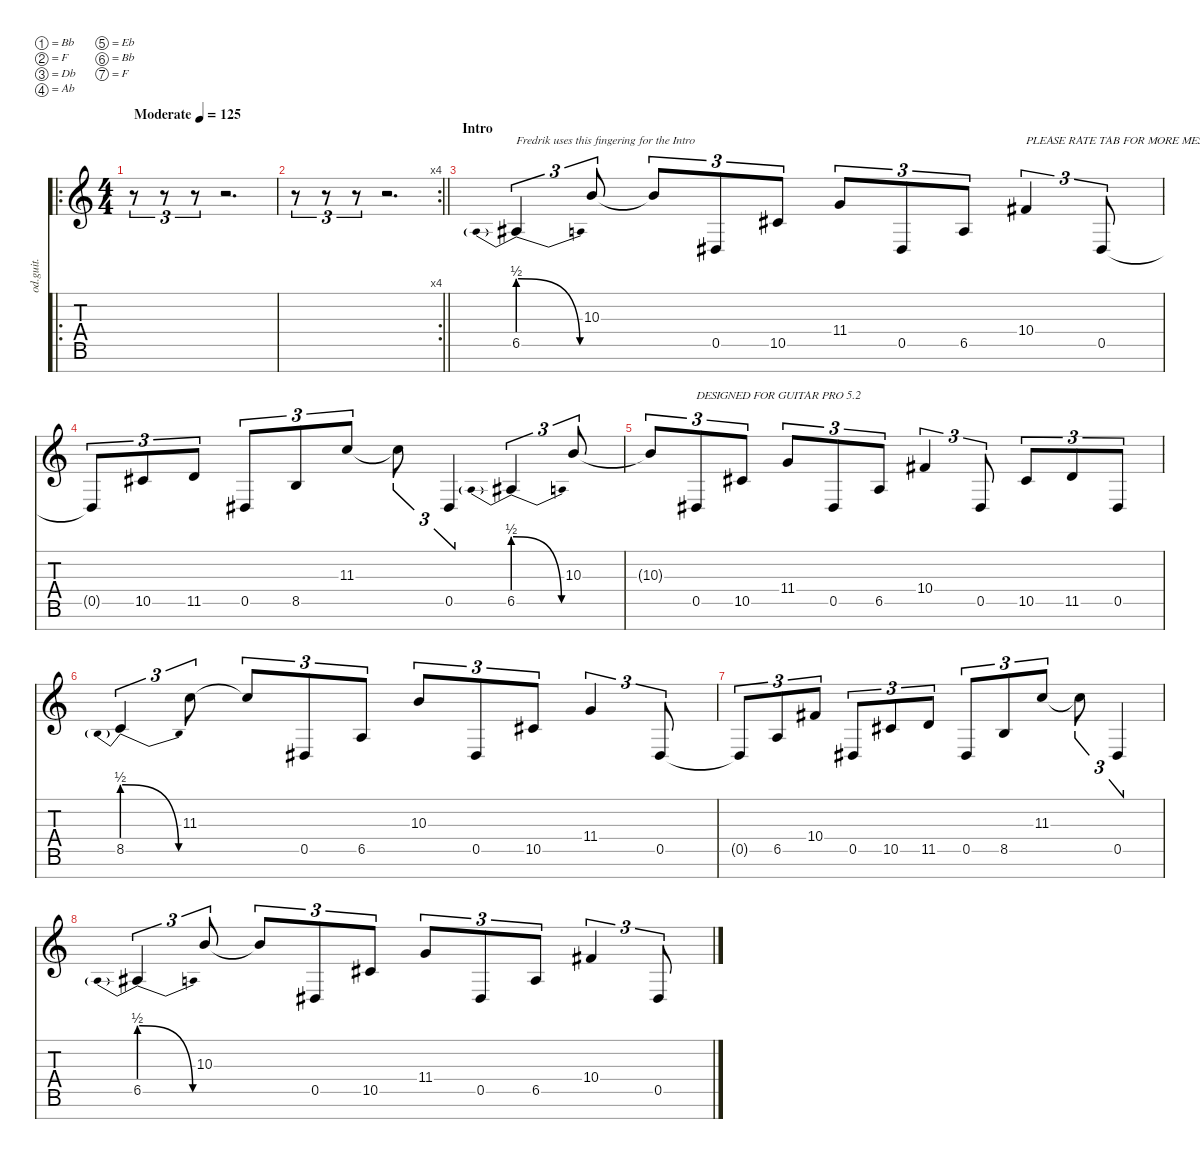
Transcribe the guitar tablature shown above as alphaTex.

\defaultSystemsLayout 4
\hideDynamics
\bracketExtendMode nobrackets
\track ("8 string guitar 1 (Fredrik Thordendal)" "od.guit.") {instrument overdrivenguitar}
\staff {score tabs}
\tuning (Bb3 F3 Db3 Ab2 Eb2 Bb1 F1)
\ro
\ts (4 4)
\beaming (8 2 2 2 2)
\tempo (125 "Moderate")
\clef g2
\ks c
r.8{tu (3 2) dy f instrument overdrivenguitar beam Down} r.8{tu (3 2) beam Down} r.8{tu (3 2) beam Down} r.2{d beam Down} |
\rc 4
\barLineRight lightlight
r.8{tu (3 2) beam Down} r.8{tu (3 2) beam Down} r.8{tu (3 2) beam Down} r.2{d beam Down} |
\section ("" "Intro")
6.5{be (prebendrelease 0 2 30 0)}.4{tu (3 2) txt "Fredrik uses this fingering for the Intro" beam Up} 10.3.8{tu (3 2) beam Up} 10.3{t}.8{tu (3 2) beam Up} 0.5{acc #}.8{tu (3 2) beam Up} 10.5{acc #}.8{tu (3 2) beam Up} 11.4.8{tu (3 2) beam Up} 0.5{acc #}.8{tu (3 2) beam Up} 6.5.8{tu (3 2) beam Up} 10.4{acc #}.4{tu (3 2) txt "PLEASE RATE TAB FOR MORE MESHUGGAH TABS" beam Up} 0.5{acc #}.8{tu (3 2) beam Up} |
0.5{t acc #}.8{tu (3 2) beam Up} 10.5{acc #}.8{tu (3 2) beam Up} 11.5.8{tu (3 2) beam Up} 0.5{acc #}.8{tu (3 2) beam Up} 8.5.8{tu (3 2) beam Up} 11.3.8{tu (3 2) beam Up} 11.3{t}.8{tu (3 2) beam Down} 0.5{acc #}.4{tu (3 2) beam Up} 6.5{be (prebendrelease 0 2 30 0)}.4{tu (3 2) beam Up} 10.3.8{tu (3 2) beam Up} |
10.3{t}.8{tu (3 2) beam Up} 0.5{acc #}.8{tu (3 2) txt "DESIGNED FOR GUITAR PRO 5.2" beam Up} 10.5{acc #}.8{tu (3 2) beam Up} 11.4.8{tu (3 2) beam Up} 0.5{acc #}.8{tu (3 2) beam Up} 6.5.8{tu (3 2) beam Up} 10.4{acc #}.4{tu (3 2) beam Up} 0.5{acc #}.8{tu (3 2) beam Up} 10.5{acc #}.8{tu (3 2) beam Up} 11.5.8{tu (3 2) beam Up} 0.5{acc #}.8{tu (3 2) beam Up} |
8.5{be (prebendrelease 0 2 30 0)}.4{tu (3 2) beam Up} 11.3.8{tu (3 2) beam Down} 11.3{t}.8{tu (3 2) beam Up} 0.5{acc #}.8{tu (3 2) beam Up} 6.5.8{tu (3 2) beam Up} 10.3.8{tu (3 2) beam Up} 0.5{acc #}.8{tu (3 2) beam Up} 10.5{acc #}.8{tu (3 2) beam Up} 11.4.4{tu (3 2) beam Up} 0.5{acc #}.8{tu (3 2) beam Up} |
0.5{t acc #}.8{tu (3 2) beam Up} 6.5.8{tu (3 2) beam Up} 10.4{acc #}.8{tu (3 2) beam Up} 0.5{acc #}.8{tu (3 2) beam Up} 10.5{acc #}.8{tu (3 2) beam Up} 11.5.8{tu (3 2) beam Up} 0.5{acc #}.8{tu (3 2) beam Up} 8.5.8{tu (3 2) beam Up} 11.3.8{tu (3 2) beam Up} 11.3{t}.8{tu (3 2) beam Down} 0.5{acc #}.4{tu (3 2) beam Up} |
6.5{be (prebendrelease 0 2 30 0)}.4{tu (3 2) beam Up} 10.3.8{tu (3 2) beam Up} 10.3{t}.8{tu (3 2) beam Up} 0.5{acc #}.8{tu (3 2) beam Up} 10.5{acc #}.8{tu (3 2) beam Up} 11.4.8{tu (3 2) beam Up} 0.5{acc #}.8{tu (3 2) beam Up} 6.5.8{tu (3 2) beam Up} 10.4{acc #}.4{tu (3 2) beam Up} 0.5{acc #}.8{tu (3 2) beam Up}
